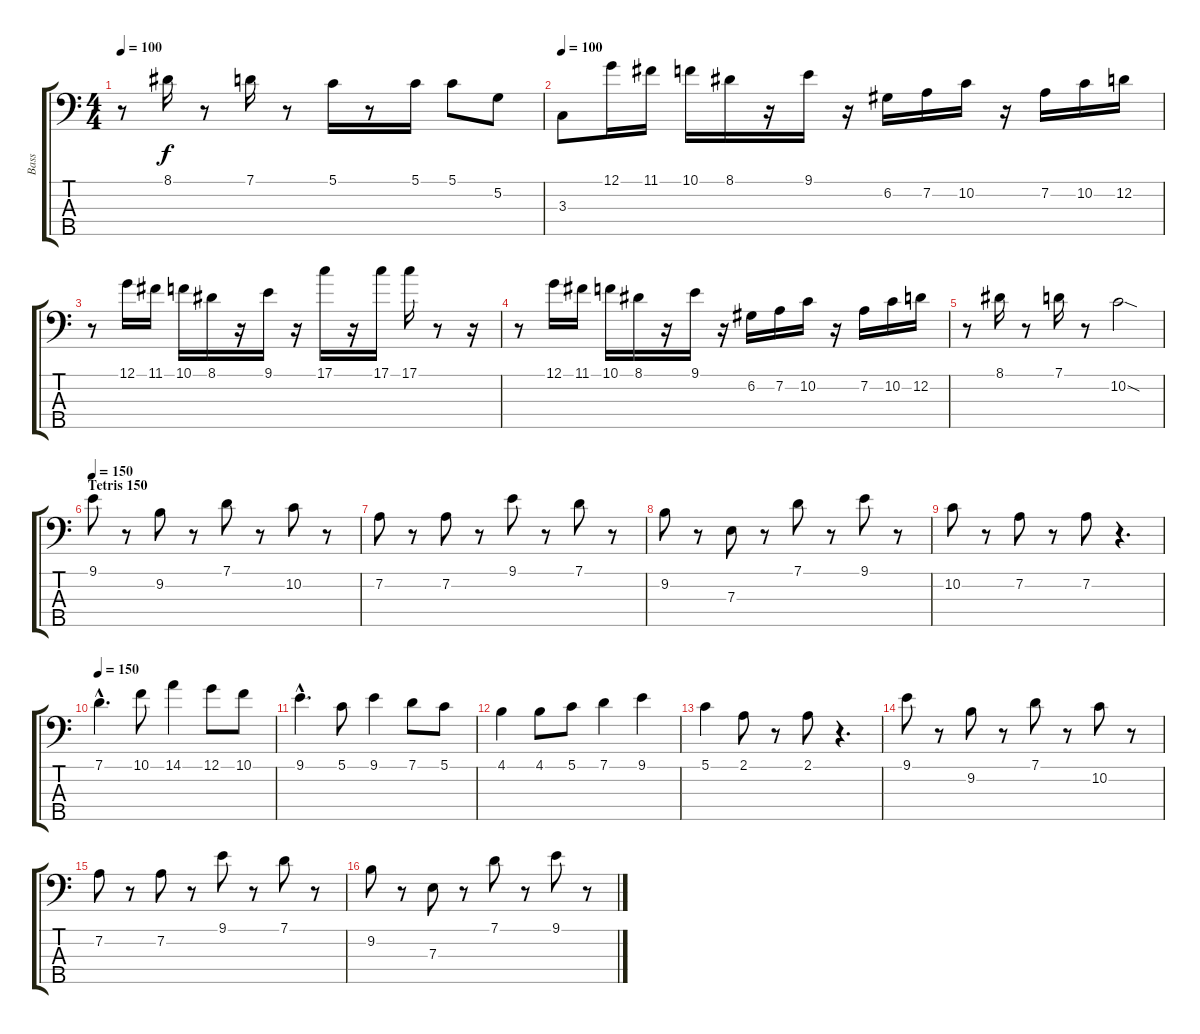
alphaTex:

\track ("Bass" "Bass") {instrument electricbassfinger}
\staff {score tabs}
\tuning (G2 D2 A1 E1 B0) {hide}
\ts (4 4)
\tempo 100
\clef f4
\ks c
r.8{dy f} 8.1.16 r.8 7.1.16 r.8 5.1.16 r.8 5.1.16 5.1.8 5.2.8 |
\tempo 100
3.3.8 12.1.16 11.1.16 10.1.16 8.1.16 r.16 9.1.16 r.16 6.2.16 7.2.16 10.2.16 r.16 7.2.16 10.2.16 12.2.16 |
r.8 12.1.16 11.1.16 10.1.16 8.1.16 r.16 9.1.16 r.16 17.1.16 r.16 17.1.16 17.1.16 r.8 r.16 |
r.8 12.1.16 11.1.16 10.1.16 8.1.16 r.16 9.1.16 r.16 6.2.16 7.2.16 10.2.16 r.16 7.2.16 10.2.16 12.2.16 |
r.8 8.1.16 r.8 7.1.16 r.8 10.2{sod}.2 |
\section ("" "Tetris 150")
\tempo 150
9.1.8 r.8 9.2.8 r.8 7.1.8 r.8 10.2.8 r.8 |
7.2.8 r.8 7.2.8 r.8 9.1.8 r.8 7.1.8 r.8 |
9.2.8 r.8 7.3.8 r.8 7.1.8 r.8 9.1.8 r.8 |
10.2.8 r.8 7.2.8 r.8 7.2.8 r.4{d} |
\tempo 150
7.1{hac}.4{d} 10.1.8 14.1.4 12.1.8 10.1.8 |
9.1{hac}.4{d} 5.1.8 9.1.4 7.1.8 5.1.8 |
4.1.4 4.1.8 5.1.8 7.1.4 9.1.4 |
5.1.4 2.1.8 r.8 2.1.8 r.4{d} |
9.1.8 r.8 9.2.8 r.8 7.1.8 r.8 10.2.8 r.8 |
7.2.8 r.8 7.2.8 r.8 9.1.8 r.8 7.1.8 r.8 |
9.2.8 r.8 7.3.8 r.8 7.1.8 r.8 9.1.8 r.8
